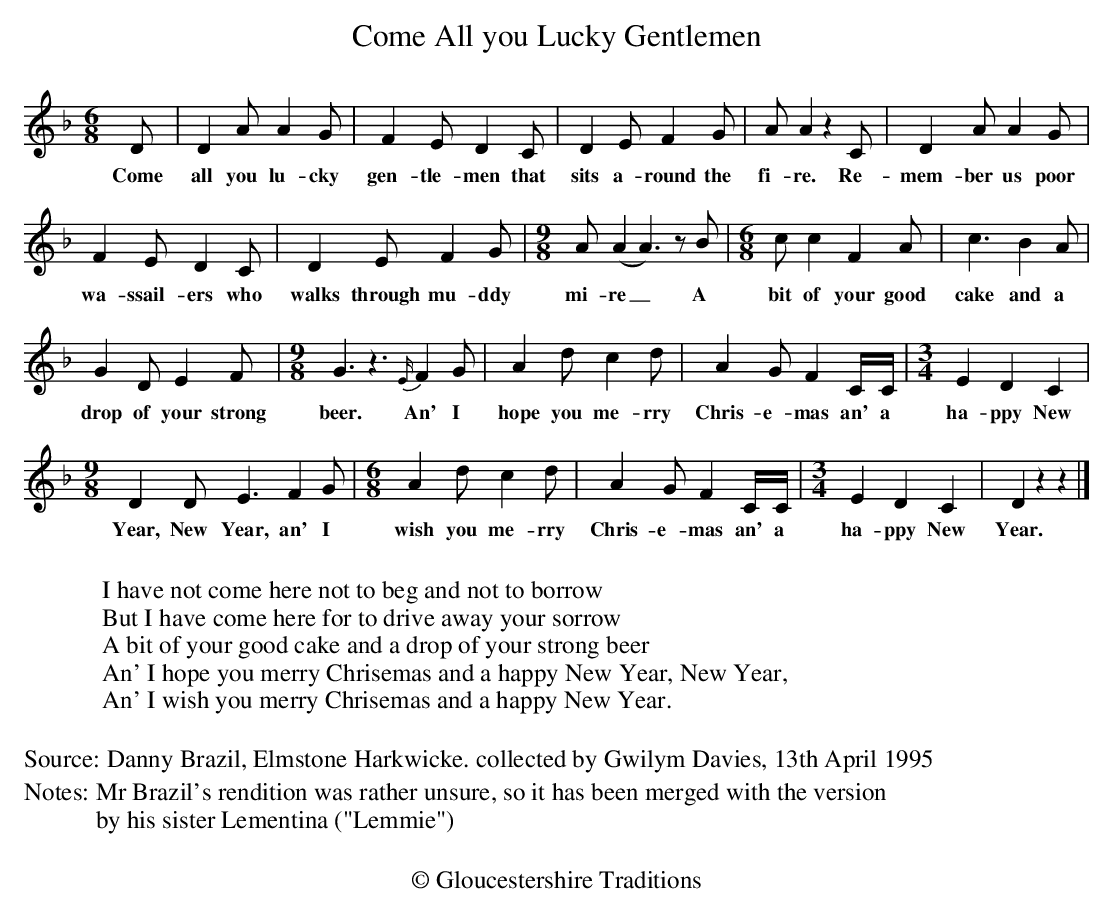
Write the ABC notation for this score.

X:1
T:Come All you Lucky Gentlemen
M:6/8
L:1/8
K:Daeo
D | D2AA2G | F2ED2C | D2EF2G| AA2z2C | D2AA2G |
w:Come all you lu-cky gen-tle-men that sits a-round the fi-re. Re-mem-ber us poor
F2ED2C | D2EF2G|[M:9/8] A(A2A3)zB|[M:6/8]cc2F2A|c3B2A|
w:wa-ssail-ers who walks through mu-ddy mi-re_ A bit of your good cake and a
G2DE2F|[M:9/8]G3z3{E/}F2G|A2dc2d|A2GF2C/C/|[M:3/4]E2D2C2|
w: drop of your strong beer. An' I hope you me-rry Chris-e-mas an' a ha-ppy New
[M:9/8]D2DE3F2G|[M:6/8]A2dc2d|A2GF2C/C/|[M:3/4]E2D2C2|D2z2z2|]
w:Year, New Year, an' I wish you me-rry Chris-e-mas an' a ha-ppy New Year.
W:
W:I have not come here not to beg and not to borrow
W:But I have come here for to drive away your sorrow
W:A bit of your good cake and a drop of your strong beer
W:An' I hope you merry Chrisemas and a happy New Year, New Year,
W:An' I wish you merry Chrisemas and a happy New Year.
W:
